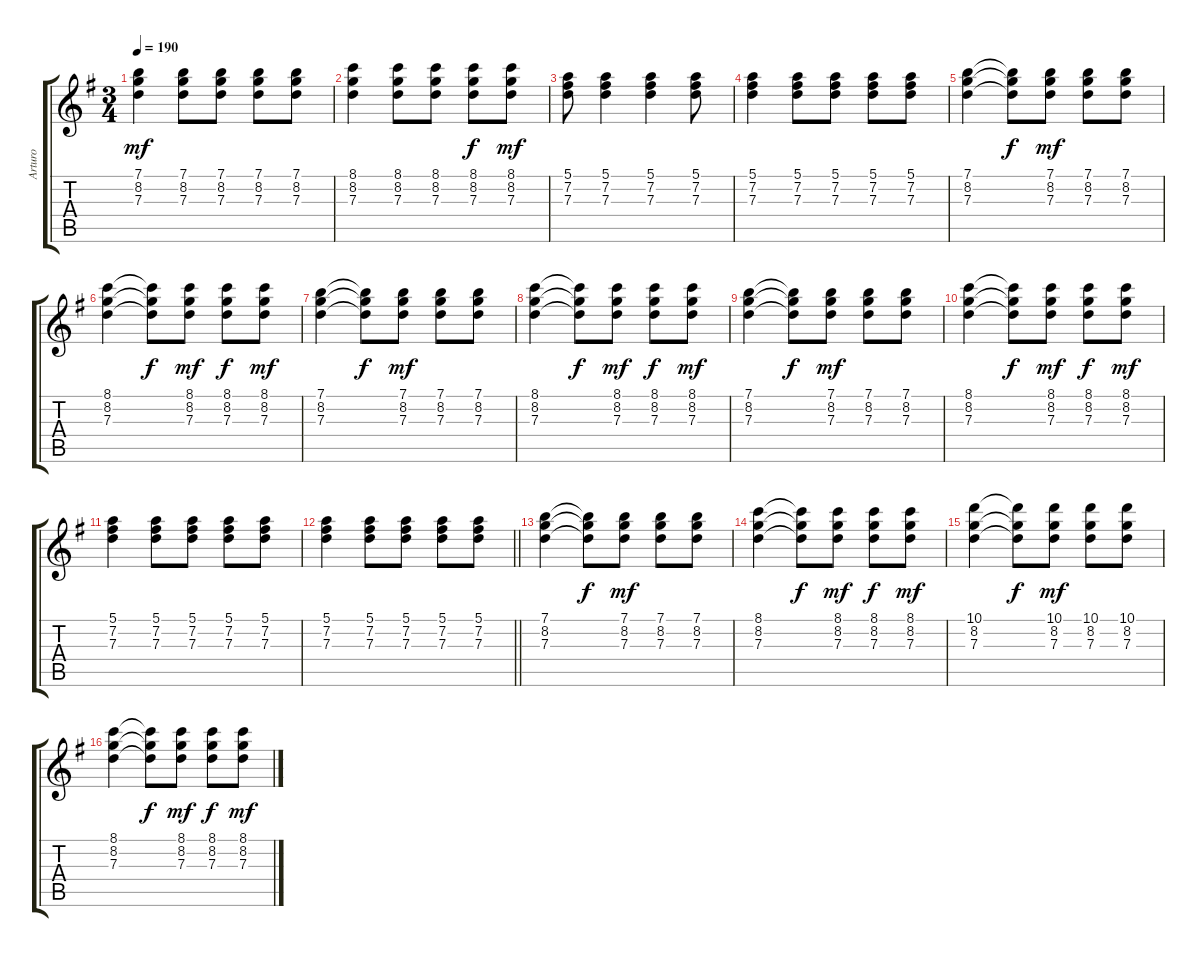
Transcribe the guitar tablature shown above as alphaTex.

\track ("Arturo" "Arturo") {instrument acousticguitarsteel}
\staff {score tabs}
\tuning (E4 B3 G3 D3 A2 E2) {hide}
\ts (3 4)
\tempo 190
\clef g2
\ks g
(7.1 8.2 7.3).4{dy mf} (7.1 8.2 7.3).8 (7.1 8.2 7.3).8 (7.1 8.2 7.3).8 (7.1 8.2 7.3).8 |
(8.1 8.2 7.3).4 (8.1 8.2 7.3).8 (8.1 8.2 7.3).8 (8.1 8.2 7.3).8{dy f} (8.1 8.2 7.3).8{dy mf} |
(5.1 7.2 7.3).8 (5.1 7.2 7.3).4 (5.1 7.2 7.3).4 (5.1 7.2 7.3).8 |
(5.1 7.2 7.3).4 (5.1 7.2 7.3).8 (5.1 7.2 7.3).8 (5.1 7.2 7.3).8 (5.1 7.2 7.3).8 |
(7.1 8.2 7.3).4 (7.1{t} 8.2{t} 7.3{t}).8{dy f} (7.1 8.2 7.3).8{dy mf} (7.1 8.2 7.3).8 (7.1 8.2 7.3).8 |
(8.1 8.2 7.3).4 (8.1{t} 8.2{t} 7.3{t}).8{dy f} (8.1 8.2 7.3).8{dy mf} (8.1 8.2 7.3).8{dy f} (8.1 8.2 7.3).8{dy mf} |
(7.1 8.2 7.3).4 (7.1{t} 8.2{t} 7.3{t}).8{dy f} (7.1 8.2 7.3).8{dy mf} (7.1 8.2 7.3).8 (7.1 8.2 7.3).8 |
(8.1 8.2 7.3).4 (8.1{t} 8.2{t} 7.3{t}).8{dy f} (8.1 8.2 7.3).8{dy mf} (8.1 8.2 7.3).8{dy f} (8.1 8.2 7.3).8{dy mf} |
(7.1 8.2 7.3).4 (7.1{t} 8.2{t} 7.3{t}).8{dy f} (7.1 8.2 7.3).8{dy mf} (7.1 8.2 7.3).8 (7.1 8.2 7.3).8 |
(8.1 8.2 7.3).4 (8.1{t} 8.2{t} 7.3{t}).8{dy f} (8.1 8.2 7.3).8{dy mf} (8.1 8.2 7.3).8{dy f} (8.1 8.2 7.3).8{dy mf} |
(5.1 7.2 7.3).4 (5.1 7.2 7.3).8 (5.1 7.2 7.3).8 (5.1 7.2 7.3).8 (5.1 7.2 7.3).8 |
\barLineRight lightlight
(5.1 7.2 7.3).4 (5.1 7.2 7.3).8 (5.1 7.2 7.3).8 (5.1 7.2 7.3).8 (5.1 7.2 7.3).8 |
(7.1 8.2 7.3).4 (7.1{t} 8.2{t} 7.3{t}).8{dy f} (7.1 8.2 7.3).8{dy mf} (7.1 8.2 7.3).8 (7.1 8.2 7.3).8 |
(8.1 8.2 7.3).4 (8.1{t} 8.2{t} 7.3{t}).8{dy f} (8.1 8.2 7.3).8{dy mf} (8.1 8.2 7.3).8{dy f} (8.1 8.2 7.3).8{dy mf} |
(10.1 8.2 7.3).4 (10.1{t} 8.2{t} 7.3{t}).8{dy f} (10.1 8.2 7.3).8{dy mf} (10.1 8.2 7.3).8 (10.1 8.2 7.3).8 |
(8.1 8.2 7.3).4 (8.1{t} 8.2{t} 7.3{t}).8{dy f} (8.1 8.2 7.3).8{dy mf} (8.1 8.2 7.3).8{dy f} (8.1 8.2 7.3).8{dy mf}
